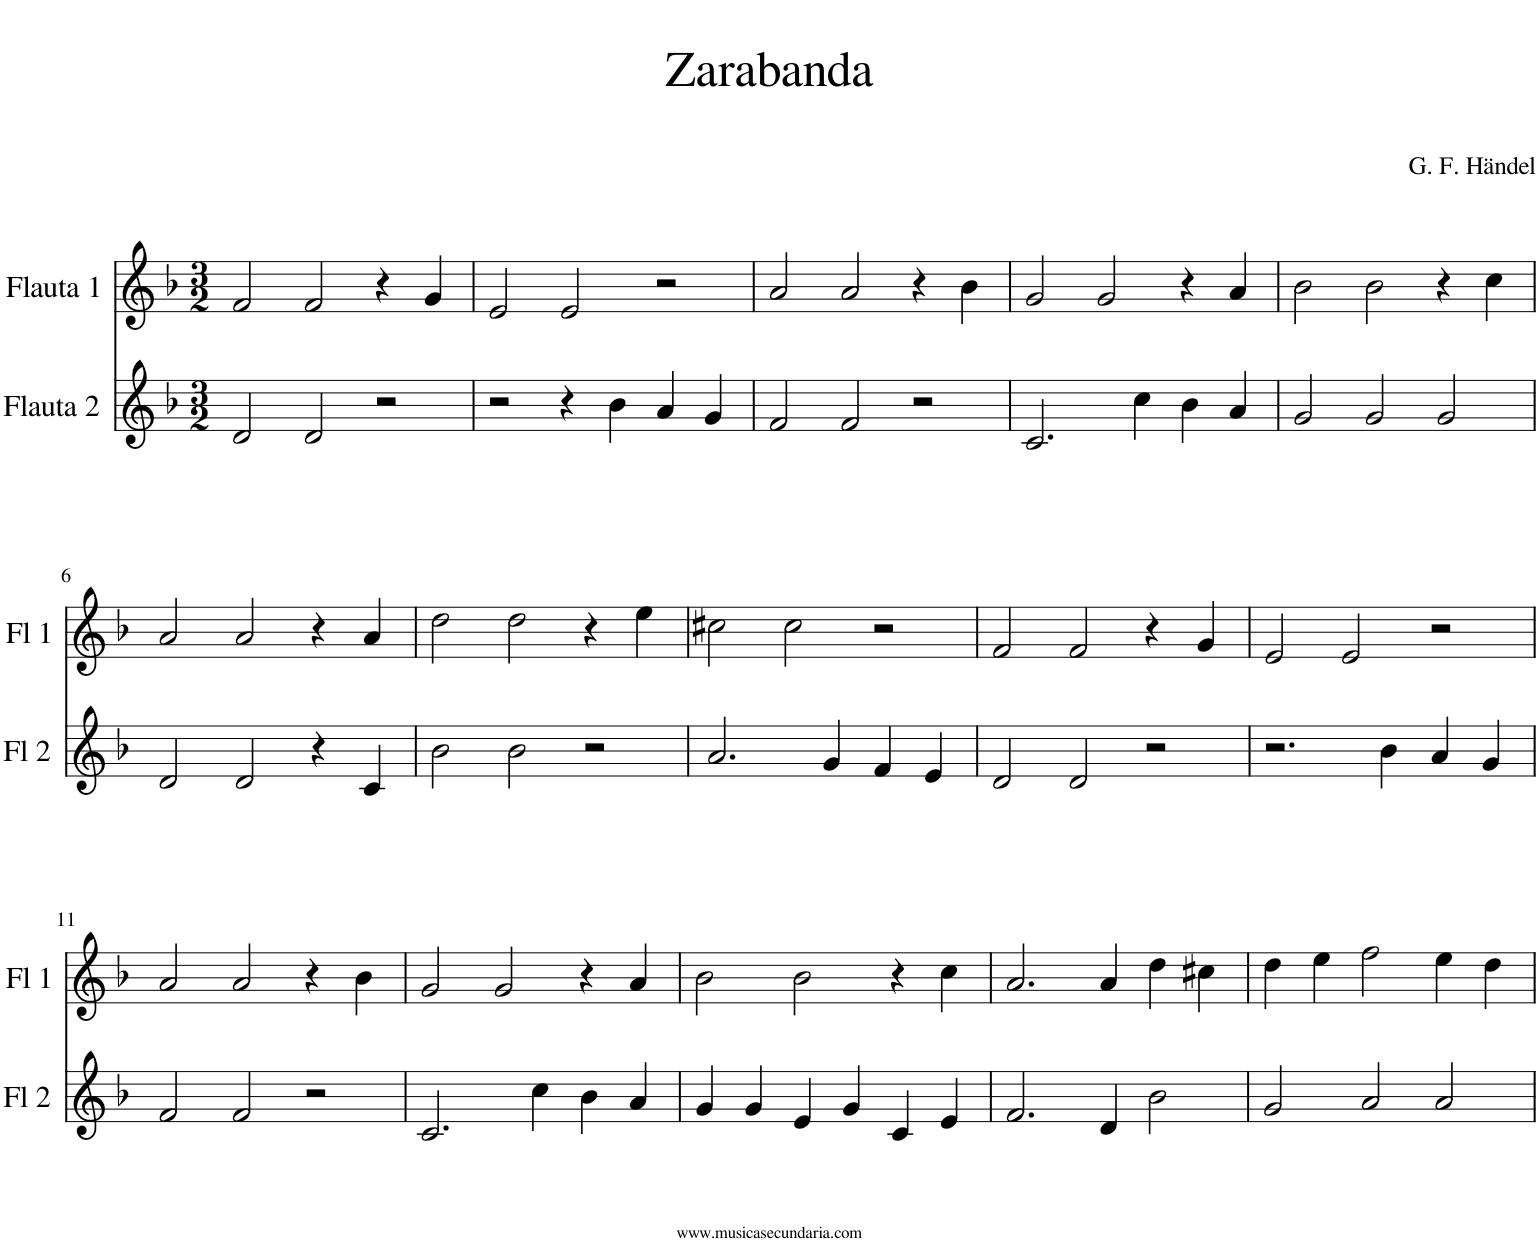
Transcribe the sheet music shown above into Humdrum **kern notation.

**kern	**kern
*part2	*part1
*staff2	*staff1
*I"Flauta 2	*I"Flauta 1
*I'Fl 2	*I'Fl 1
*clefG2	*clefG2
*k[b-]	*k[b-]
*M3/2	*M3/2
=1	=1
2d/	2f/
2d/	2f/
2r	4r
.	4g/
=2	=2
2r	2e/
4r	2e/
4b-\	.
4a/	2r
4g/	.
=3	=3
2f/	2a/
2f/	2a/
2r	4r
.	4b-\
=4	=4
2.c/	2g/
.	2g/
4cc\	.
4b-\	4r
4a/	4a/
=5	=5
2g/	2b-\
2g/	2b-\
2g/	4r
.	4cc\
!!LO:LB:g=z
=6	=6
2d/	2a/
2d/	2a/
4r	4r
4c/	4a/
=7	=7
2b-\	2dd\
2b-\	2dd\
2r	4r
.	4ee\
=8	=8
2.a/	2cc#X\
.	2cc#\
4g/	.
4f/	2r
4e/	.
=9	=9
2d/	2f/
2d/	2f/
2r	4r
.	4g/
=10	=10
2.r	2e/
.	2e/
4b-\	.
4a/	2r
4g/	.
!!LO:LB:g=z
=11	=11
2f/	2a/
2f/	2a/
2r	4r
.	4b-\
=12	=12
2.c/	2g/
.	2g/
4cc\	.
4b-\	4r
4a/	4a/
=13	=13
4g/	2b-\
4g/	.
4e/	2b-\
4g/	.
4c/	4r
4e/	4cc\
=14	=14
2.f/	2.a/
4d/	4a/
2b-\	4dd\
.	4cc#X\
=15	=15
2g/	4dd\
.	4ee\
2a/	2ff\
2a/	4ee\
.	4dd\
=	=
*-	*-
